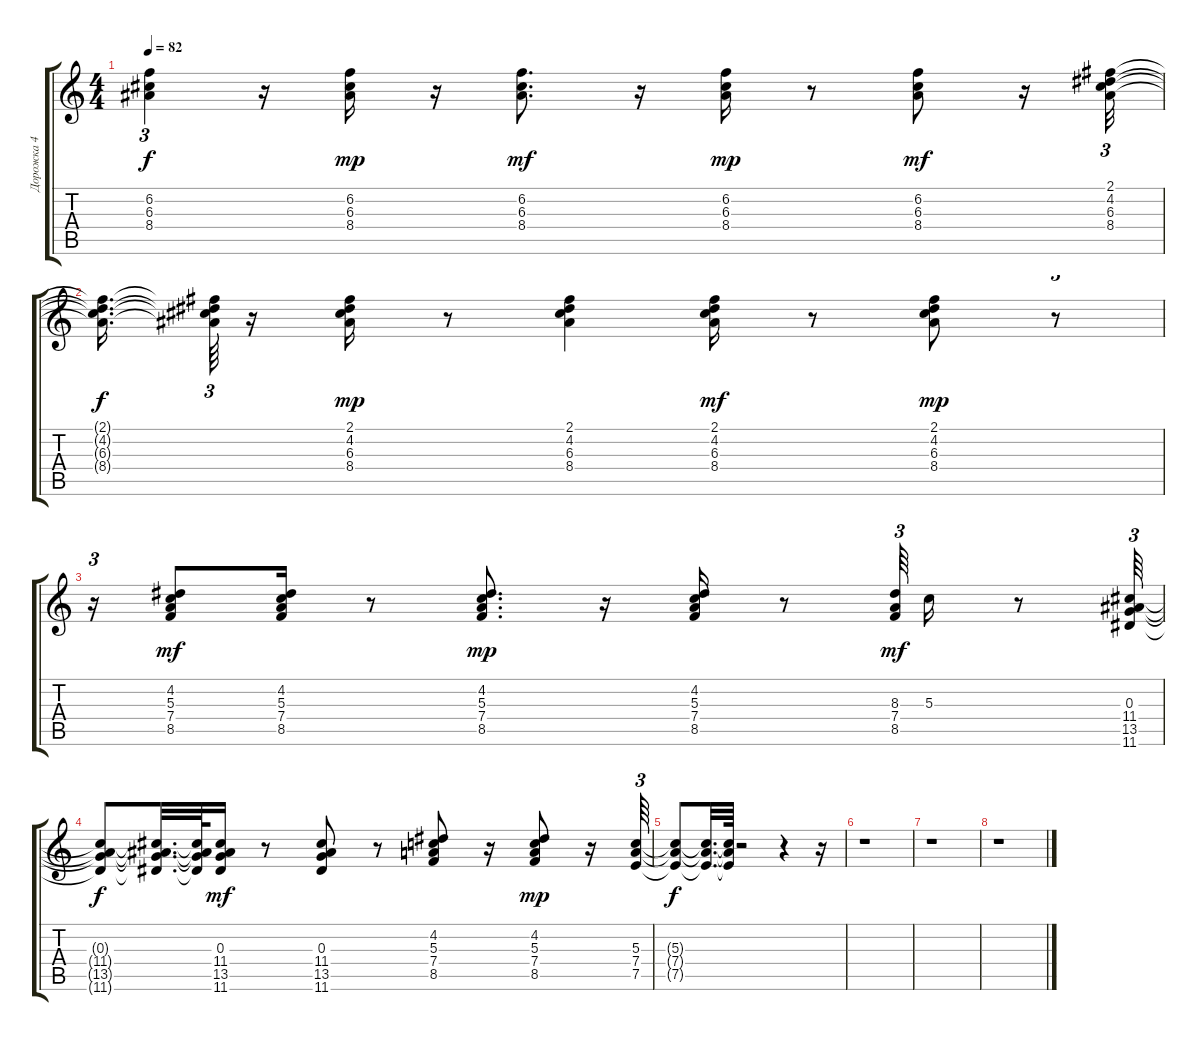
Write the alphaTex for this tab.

\track ("Дорожка 4" "Дорожка 4") {instrument acousticguitarsteel}
\staff {score tabs}
\tuning (E4 B3 G3 D3 A2 E2) {hide}
\ts (4 4)
\tempo 82
\clef g2
\ks c
(6.2{t} 6.3{t} 8.4{t}).4{tu (3 2) dy f} r.16 (6.2 6.3 8.4).16{dy mp} r.16 (6.2 6.3 8.4).8{d dy mf} r.16 (6.2 6.3 8.4).16{dy mp} r.8 (6.2 6.3 8.4).8{dy mf} r.16 (2.1 4.2 6.3 8.4).32{tu (3 2)} |
(2.1{t} 4.2{t} 6.3{t} 8.4{t}).16{d dy f} (2.1{t} 4.2{t} 6.3{t} 8.4{t}).64{tu (3 2)} r.16 (2.1 4.2 6.3 8.4).16{dy mp} r.8 (2.1 4.2 6.3 8.4).4 (2.1 4.2 6.3 8.4).16{dy mf} r.8 (2.1 4.2 6.3 8.4).8{dy mp} r.8{tu (3 2)} |
r.16{tu (3 2)} (4.2 5.3 7.4 8.5).8{dy mf} (4.2 5.3 7.4 8.5).16 r.8 (4.2 5.3 7.4 8.5).8{d dy mp} r.16 (4.2 5.3 7.4 8.5).16 r.8 (8.3 7.4 8.5).64{tu (3 2) dy mf} 5.3.16 r.8 (0.3 11.4 13.5 11.6).64{tu (3 2)} |
(0.3{t} 11.4{t} 13.5{t} 11.6{t}).8{dy f} (0.3{t} 11.4{t} 13.5{t} 11.6{t}).32{d} (0.3{t} 11.4{t} 13.5{t} 11.6{t}).64 (0.3 11.4 13.5 11.6).16{dy mf} r.8 (0.3 11.4 13.5 11.6).8 r.8 (4.2 5.3 7.4 8.5).8 r.16 (4.2 5.3 7.4 8.5).8{dy mp} r.16 (5.3 7.4 7.5).64{tu (3 2)} |
(5.3{t} 7.4{t} 7.5{t}).8{dy f} (5.3{t} 7.4{t} 7.5{t}).32{d} (5.3{t} 7.4{t} 7.5{t}).64 r.2 r.4 r.16 |
r.1 |
r.1 |
r.1
